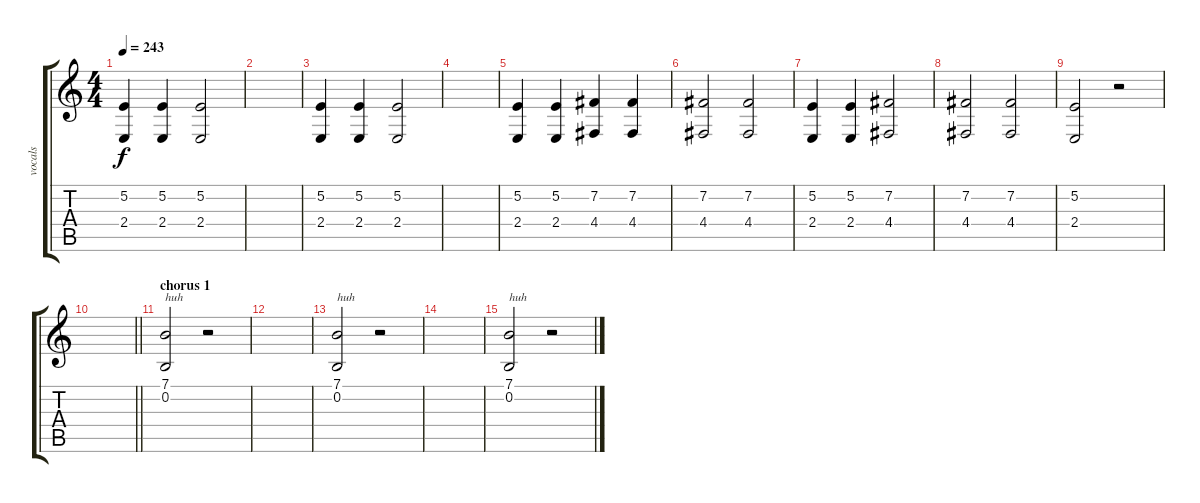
\track ("vocals" "vocals") {instrument brasssection}
\staff {score tabs}
\tuning (E4 B3 G3 D3 A2 E2) {hide}
\ts (4 4)
\tempo 243
\clef g2
\ks c
(5.2 2.4).4{dy f} (5.2 2.4).4 (5.2 2.4).2 |
|
(5.2 2.4).4 (5.2 2.4).4 (5.2 2.4).2 |
|
(5.2 2.4).4 (5.2 2.4).4 (7.2 4.4).4 (7.2 4.4).4 |
(7.2 4.4).2 (7.2 4.4).2 |
(5.2 2.4).4 (5.2 2.4).4 (7.2 4.4).2 |
(7.2 4.4).2 (7.2 4.4).2 |
(5.2 2.4).2 r.2 |
\barLineRight lightlight
|
\section ("" "chorus 1")
(7.1 0.2).2{txt "huh"} r.2 |
|
(7.1 0.2).2{txt "huh"} r.2 |
|
(7.1 0.2).2{txt "huh"} r.2
